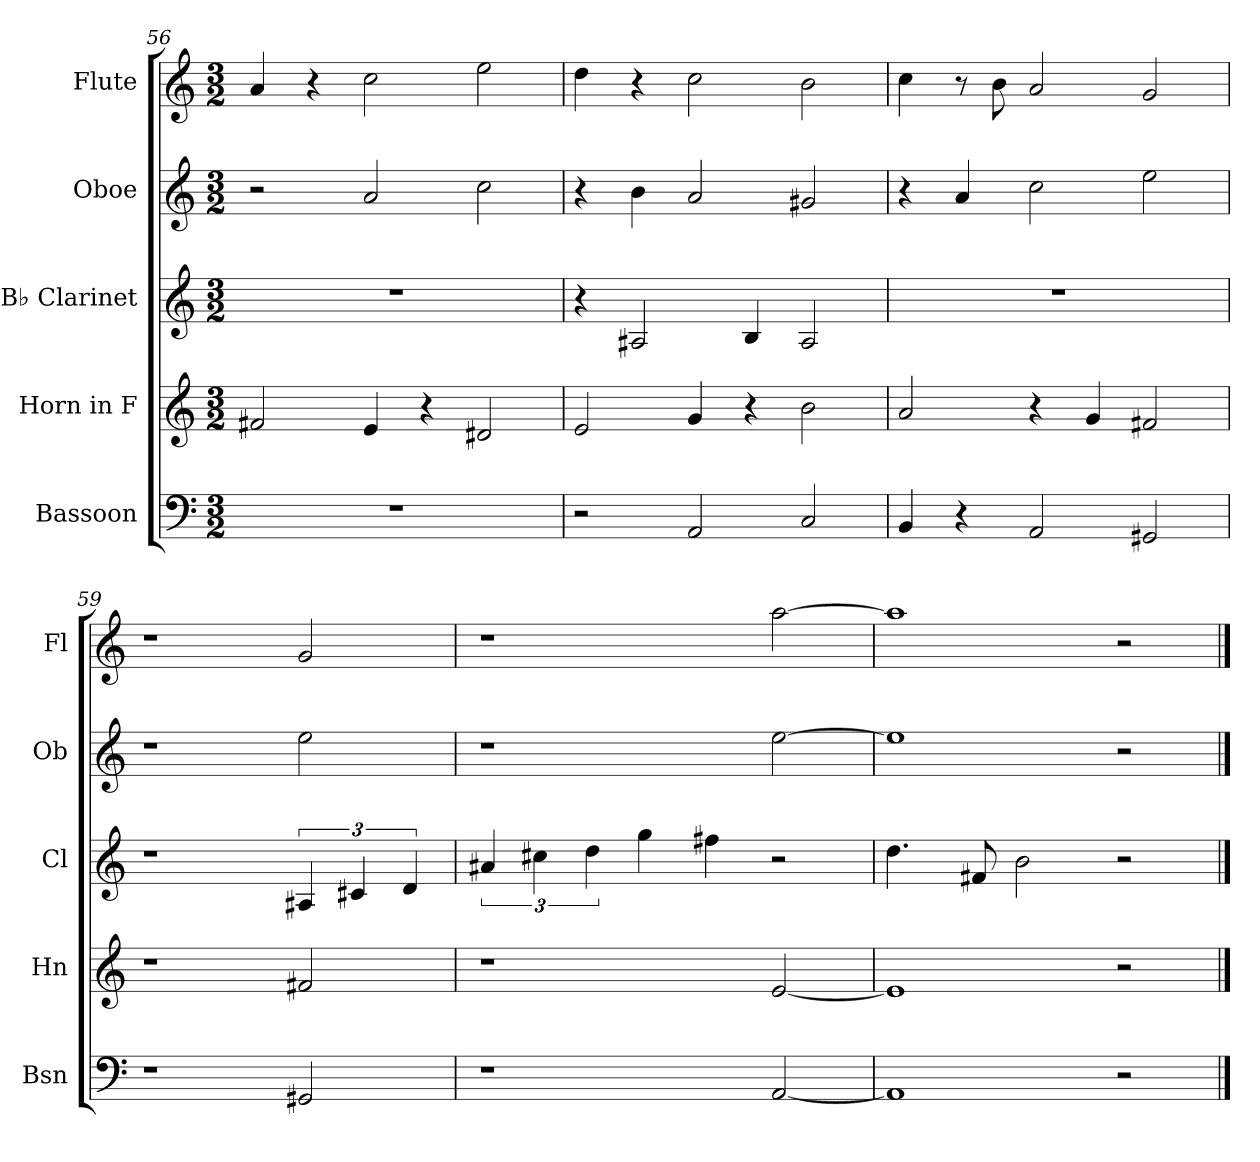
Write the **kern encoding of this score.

**kern	**kern	**kern	**kern	**kern
*part5	*part4	*part3	*part2	*part1
*staff5	*staff4	*staff3	*staff2	*staff1
*I"Bassoon	*I"Horn in F	*I"B♭ Clarinet	*I"Oboe	*I"Flute
*I'Bsn	*I'Hn	*I'Cl	*I'Ob	*I'Fl
*clefF4	*clefG2	*clefG2	*clefG2	*clefG2
*	*ITrd4c7	*ITrd1c2	*	*
*k[]	*k[b-]	*k[b-e-]	*k[]	*k[]
*M3/2	*M3/2	*M3/2	*M3/2	*M3/2
=56	=56	=56	=56	=56
1.r	2Bn/	1.r	2r	4a/
.	.	.	.	4r
.	4A/	.	2a/	2cc\
.	4r	.	.	.
.	2G#X/	.	2cc\	2ee\
=57	=57	=57	=57	=57
2r	2A/	4r	4r	4dd\
.	.	2G#X/	4b\	4r
2AA/	4c/	.	2a/	2cc\
.	4r	4A/	.	.
2C/	2e\	2G#/	2g#X/	2b\
=58	=58	=58	=58	=58
4BB/	2d/	1.r	4r	4cc\
4r	.	.	4a/	8r
.	.	.	.	8b\
2AA/	4r	.	2cc\	2a/
.	4c/	.	.	.
2GG#X/	2Bn/	.	2ee\	2g/
!!LO:PB:g=z
=59	=59	=59	=59	=59
1r	1r	1r	1r	1r
2GG#X/	2Bn/	6G#X/	2ee\	2g/
.	.	6Bn/	.	.
.	.	6c/	.	.
=60	=60	=60	=60	=60
1r	1r	6g#X/	1r	1r
.	.	6bn\	.	.
.	.	6cc\	.	.
.	.	4ff\	.	.
.	.	4een\	.	.
[2AA/	[2A/	2r	[2ee\	[2aa\
=61	=61	=61	=61	=61
1AA]	1A]	4.cc\	1ee]	1aa]
.	.	8en/	.	.
.	.	2a\	.	.
2r	2r	2r	2r	2r
==	==	==	==	==
*-	*-	*-	*-	*-
